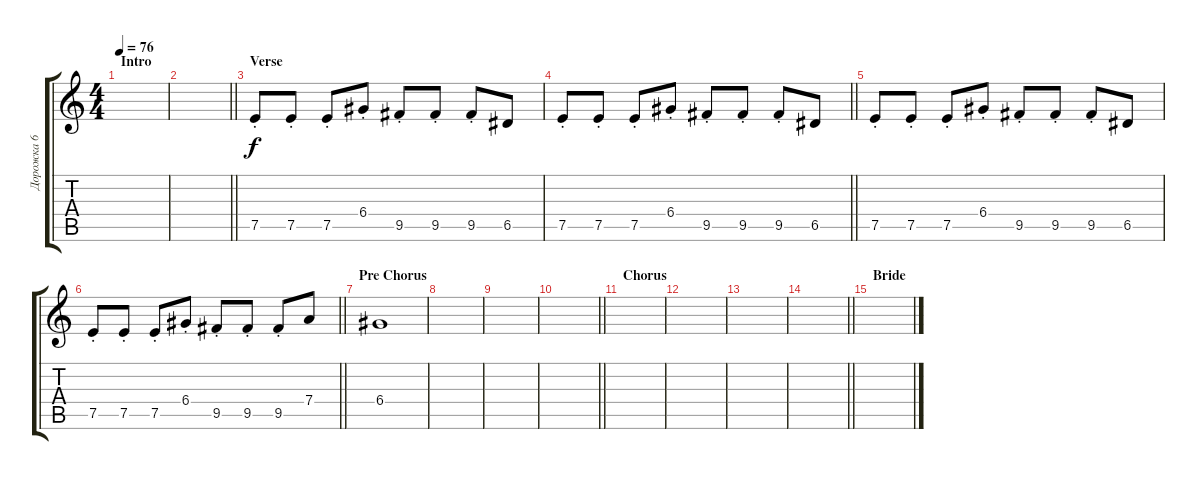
\track ("Дорожка 6" "Дорожка 6") {instrument distortionguitar}
\staff {score tabs}
\tuning (E4 B3 G3 D3 A2 E2) {hide}
\ts (4 4)
\section ("" "Intro")
\tempo 76
\clef g2
\ks c
|
\barLineRight lightlight
|
\section ("" "Verse")
7.5{st}.8{volume 16} 7.5{st}.8 7.5{st}.8 6.4{st}.8 9.5{st}.8 9.5{st}.8 9.5{st}.8 6.5.8 |
\barLineRight lightlight
7.5{st}.8 7.5{st}.8 7.5{st}.8 6.4{st}.8 9.5{st}.8 9.5{st}.8 9.5{st}.8 6.5.8 |
7.5{st}.8 7.5{st}.8 7.5{st}.8 6.4{st}.8 9.5{st}.8 9.5{st}.8 9.5{st}.8 6.5.8 |
\barLineRight lightlight
7.5{st}.8 7.5{st}.8 7.5{st}.8 6.4{st}.8 9.5{st}.8 9.5{st}.8 9.5{st}.8 7.4.8 |
\section ("" "Pre Chorus")
6.4.1{volume 0} |
|
|
\barLineRight lightlight
|
\section ("" "Chorus")
|
|
|
\barLineRight lightlight
|
\section ("" "Bride")
